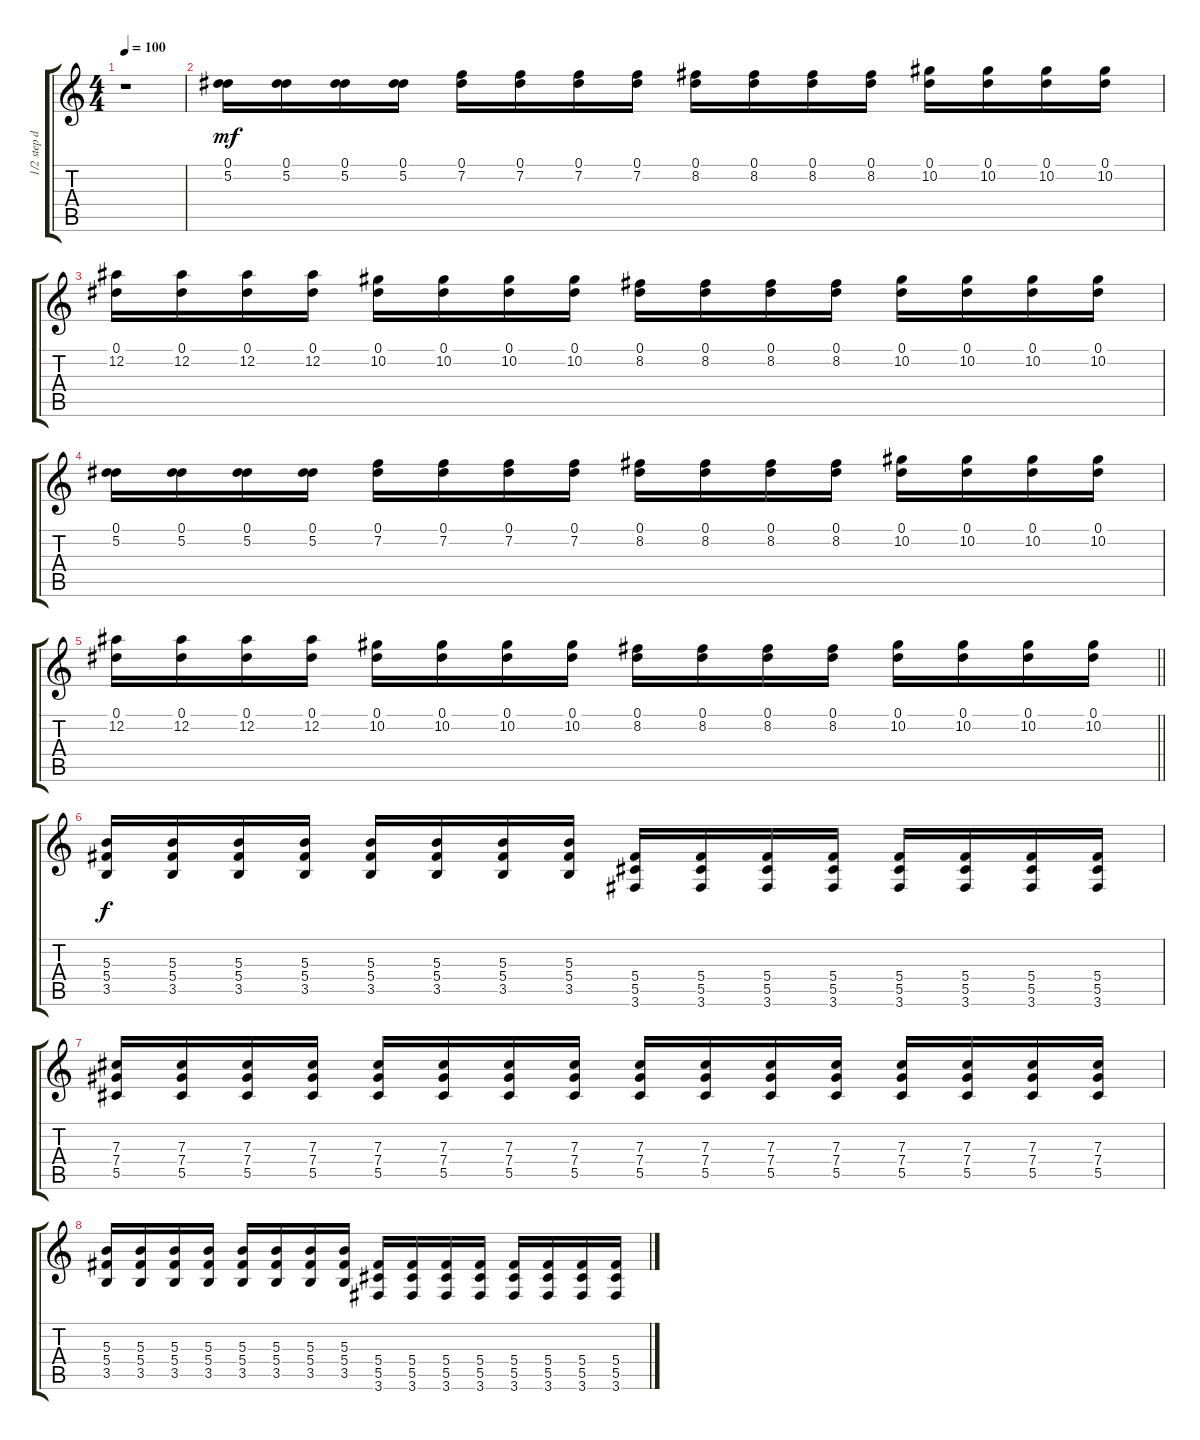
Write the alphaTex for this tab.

\track ("1/2 step down tuning  " "1/2 step d") {instrument overdrivenguitar}
\staff {score tabs}
\tuning (Eb4 Bb3 Gb3 Db3 Ab2 Eb2) {hide}
\ts (4 4)
\tempo 100
\clef g2
\ks c
r.1{dy fff} |
(0.1 5.2).16{dy mf} (0.1 5.2).16 (0.1 5.2).16 (0.1 5.2).16 (0.1 7.2).16 (0.1 7.2).16 (0.1 7.2).16 (0.1 7.2).16 (0.1 8.2).16 (0.1 8.2).16 (0.1 8.2).16 (0.1 8.2).16 (0.1 10.2).16 (0.1 10.2).16 (0.1 10.2).16 (0.1 10.2).16 |
(0.1 12.2).16 (0.1 12.2).16 (0.1 12.2).16 (0.1 12.2).16 (0.1 10.2).16 (0.1 10.2).16 (0.1 10.2).16 (0.1 10.2).16 (0.1 8.2).16 (0.1 8.2).16 (0.1 8.2).16 (0.1 8.2).16 (0.1 10.2).16 (0.1 10.2).16 (0.1 10.2).16 (0.1 10.2).16 |
(0.1 5.2).16 (0.1 5.2).16 (0.1 5.2).16 (0.1 5.2).16 (0.1 7.2).16 (0.1 7.2).16 (0.1 7.2).16 (0.1 7.2).16 (0.1 8.2).16 (0.1 8.2).16 (0.1 8.2).16 (0.1 8.2).16 (0.1 10.2).16 (0.1 10.2).16 (0.1 10.2).16 (0.1 10.2).16 |
\barLineRight lightlight
(0.1 12.2).16 (0.1 12.2).16 (0.1 12.2).16 (0.1 12.2).16 (0.1 10.2).16 (0.1 10.2).16 (0.1 10.2).16 (0.1 10.2).16 (0.1 8.2).16 (0.1 8.2).16 (0.1 8.2).16 (0.1 8.2).16 (0.1 10.2).16 (0.1 10.2).16 (0.1 10.2).16 (0.1 10.2).16 |
(5.3 5.4 3.5).16{dy f} (5.3 5.4 3.5).16 (5.3 5.4 3.5).16 (5.3 5.4 3.5).16 (5.3 5.4 3.5).16 (5.3 5.4 3.5).16 (5.3 5.4 3.5).16 (5.3 5.4 3.5).16 (5.4 5.5 3.6).16 (5.4 5.5 3.6).16 (5.4 5.5 3.6).16 (5.4 5.5 3.6).16 (5.4 5.5 3.6).16 (5.4 5.5 3.6).16 (5.4 5.5 3.6).16 (5.4 5.5 3.6).16 |
(7.3 7.4 5.5).16 (7.3 7.4 5.5).16 (7.3 7.4 5.5).16 (7.3 7.4 5.5).16 (7.3 7.4 5.5).16 (7.3 7.4 5.5).16 (7.3 7.4 5.5).16 (7.3 7.4 5.5).16 (7.3 7.4 5.5).16 (7.3 7.4 5.5).16 (7.3 7.4 5.5).16 (7.3 7.4 5.5).16 (7.3 7.4 5.5).16 (7.3 7.4 5.5).16 (7.3 7.4 5.5).16 (7.3 7.4 5.5).16 |
(5.3 5.4 3.5).16 (5.3 5.4 3.5).16 (5.3 5.4 3.5).16 (5.3 5.4 3.5).16 (5.3 5.4 3.5).16 (5.3 5.4 3.5).16 (5.3 5.4 3.5).16 (5.3 5.4 3.5).16 (5.4 5.5 3.6).16 (5.4 5.5 3.6).16 (5.4 5.5 3.6).16 (5.4 5.5 3.6).16 (5.4 5.5 3.6).16 (5.4 5.5 3.6).16 (5.4 5.5 3.6).16 (5.4 5.5 3.6).16
